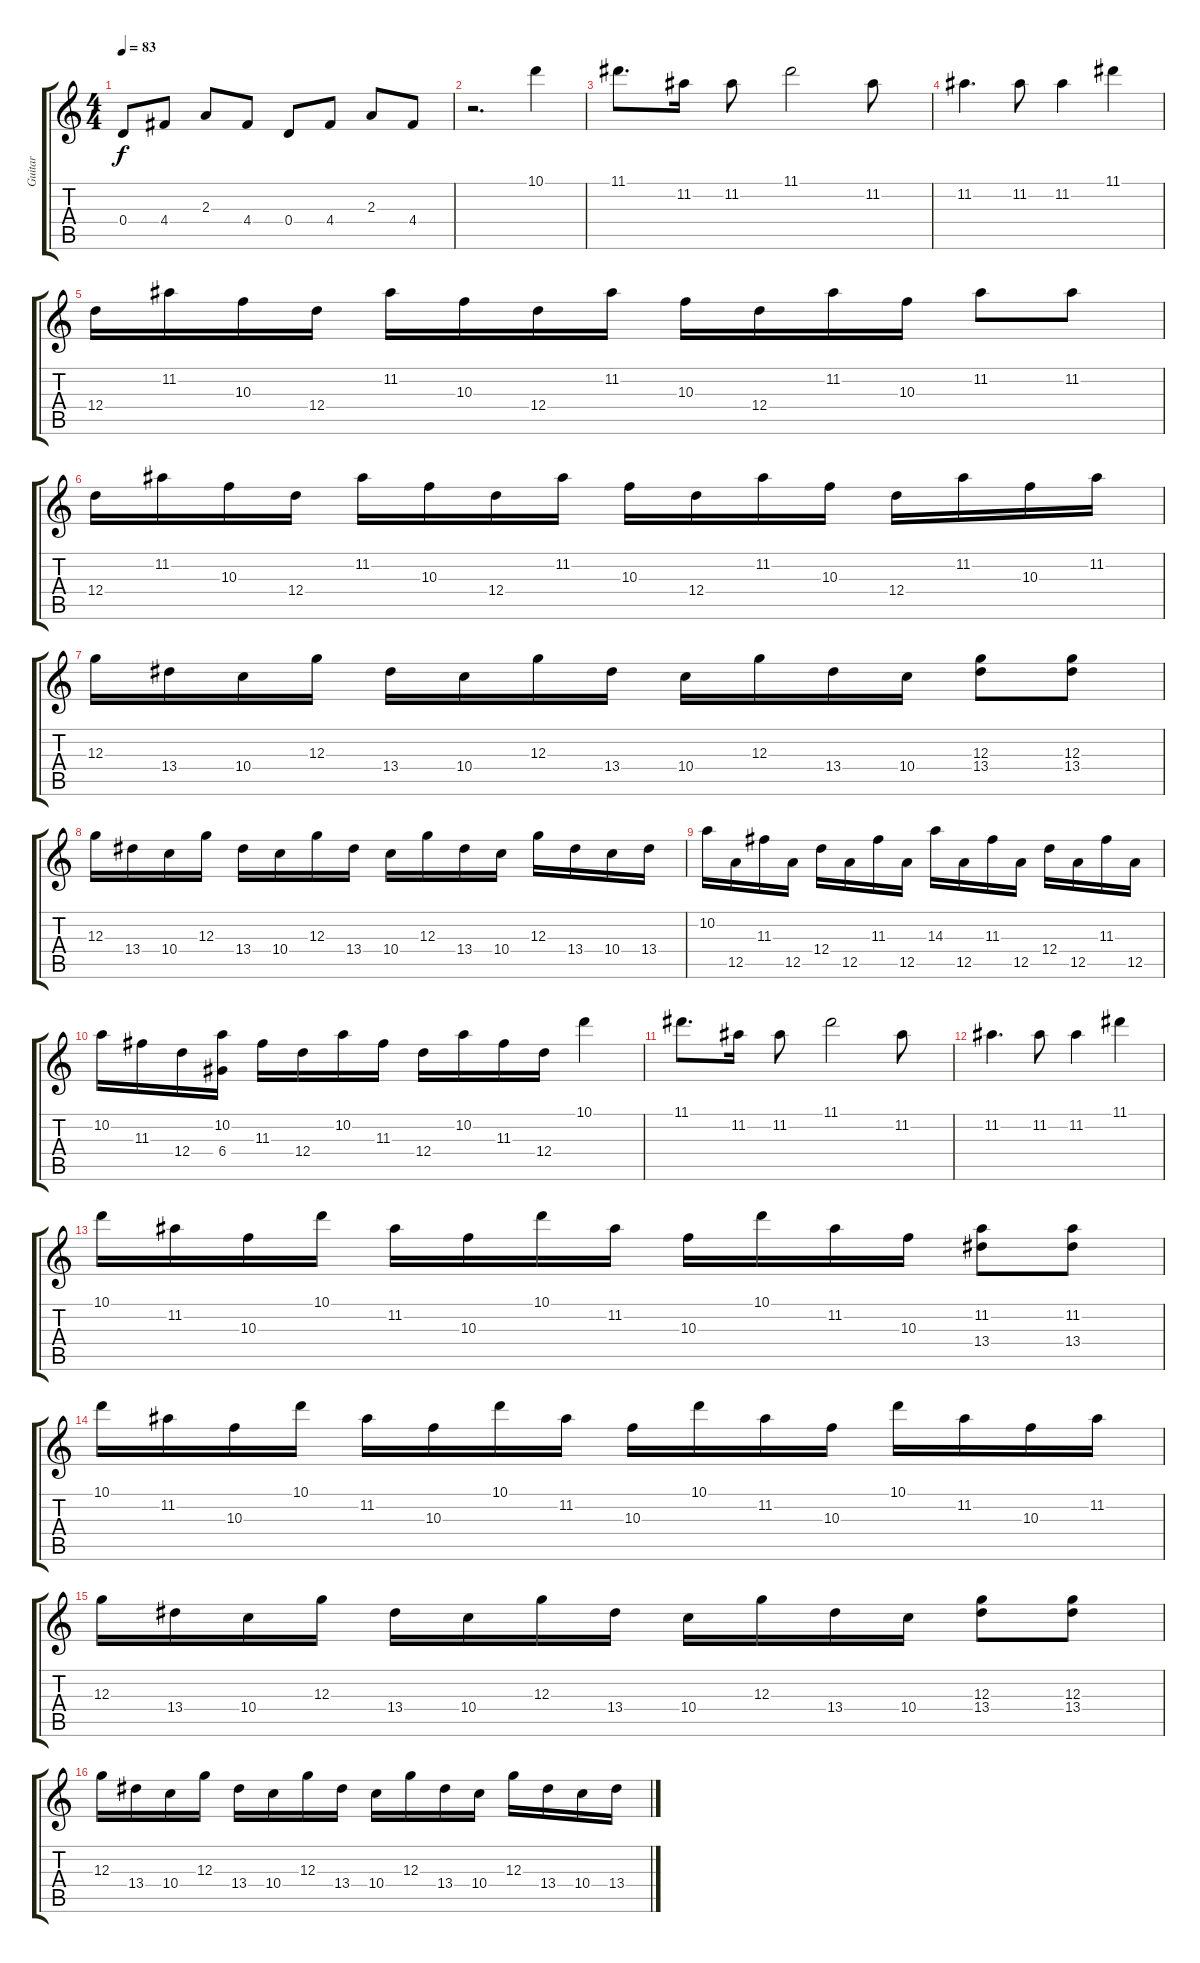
\track ("Guitar" "Guitar") {instrument acousticguitarsteel}
\staff {score tabs}
\tuning (E4 B3 G3 D3 A2 E2) {hide}
\ts (4 4)
\tempo 83
\clef g2
\ks c
0.4.8{dy f} 4.4.8 2.3.8 4.4.8 0.4.8 4.4.8 2.3.8 4.4.8 |
r.2{d} 10.1.4 |
11.1.8{d} 11.2.16 11.2.8 11.1.2 11.2.8 |
11.2.4{d} 11.2.8 11.2.4 11.1.4 |
12.4.16 11.2.16 10.3.16 12.4.16 11.2.16 10.3.16 12.4.16 11.2.16 10.3.16 12.4.16 11.2.16 10.3.16 11.2.8 11.2.8 |
12.4.16 11.2.16 10.3.16 12.4.16 11.2.16 10.3.16 12.4.16 11.2.16 10.3.16 12.4.16 11.2.16 10.3.16 12.4.16 11.2.16 10.3.16 11.2.16 |
12.3.16 13.4.16 10.4.16 12.3.16 13.4.16 10.4.16 12.3.16 13.4.16 10.4.16 12.3.16 13.4.16 10.4.16 (12.3 13.4).8 (12.3 13.4).8 |
12.3.16 13.4.16 10.4.16 12.3.16 13.4.16 10.4.16 12.3.16 13.4.16 10.4.16 12.3.16 13.4.16 10.4.16 12.3.16 13.4.16 10.4.16 13.4.16 |
10.2.16 12.5.16 11.3.16 12.5.16 12.4.16 12.5.16 11.3.16 12.5.16 14.3.16 12.5.16 11.3.16 12.5.16 12.4.16 12.5.16 11.3.16 12.5.16 |
10.2.16 11.3.16 12.4.16 (10.2 6.4).16 11.3.16 12.4.16 10.2.16 11.3.16 12.4.16 10.2.16 11.3.16 12.4.16 10.1.4 |
11.1.8{d} 11.2.16 11.2.8 11.1.2 11.2.8 |
11.2.4{d} 11.2.8 11.2.4 11.1.4 |
10.1.16{volume 8} 11.2.16 10.3.16 10.1.16 11.2.16 10.3.16 10.1.16 11.2.16 10.3.16 10.1.16 11.2.16 10.3.16 (11.2 13.4).8 (11.2 13.4).8 |
10.1.16 11.2.16 10.3.16 10.1.16 11.2.16 10.3.16 10.1.16 11.2.16 10.3.16 10.1.16 11.2.16 10.3.16 10.1.16 11.2.16 10.3.16 11.2.16 |
12.3.16 13.4.16 10.4.16 12.3.16 13.4.16 10.4.16 12.3.16 13.4.16 10.4.16 12.3.16 13.4.16 10.4.16 (12.3 13.4).8 (12.3 13.4).8 |
12.3.16 13.4.16 10.4.16 12.3.16 13.4.16 10.4.16 12.3.16 13.4.16 10.4.16 12.3.16 13.4.16 10.4.16 12.3.16 13.4.16 10.4.16 13.4.16
